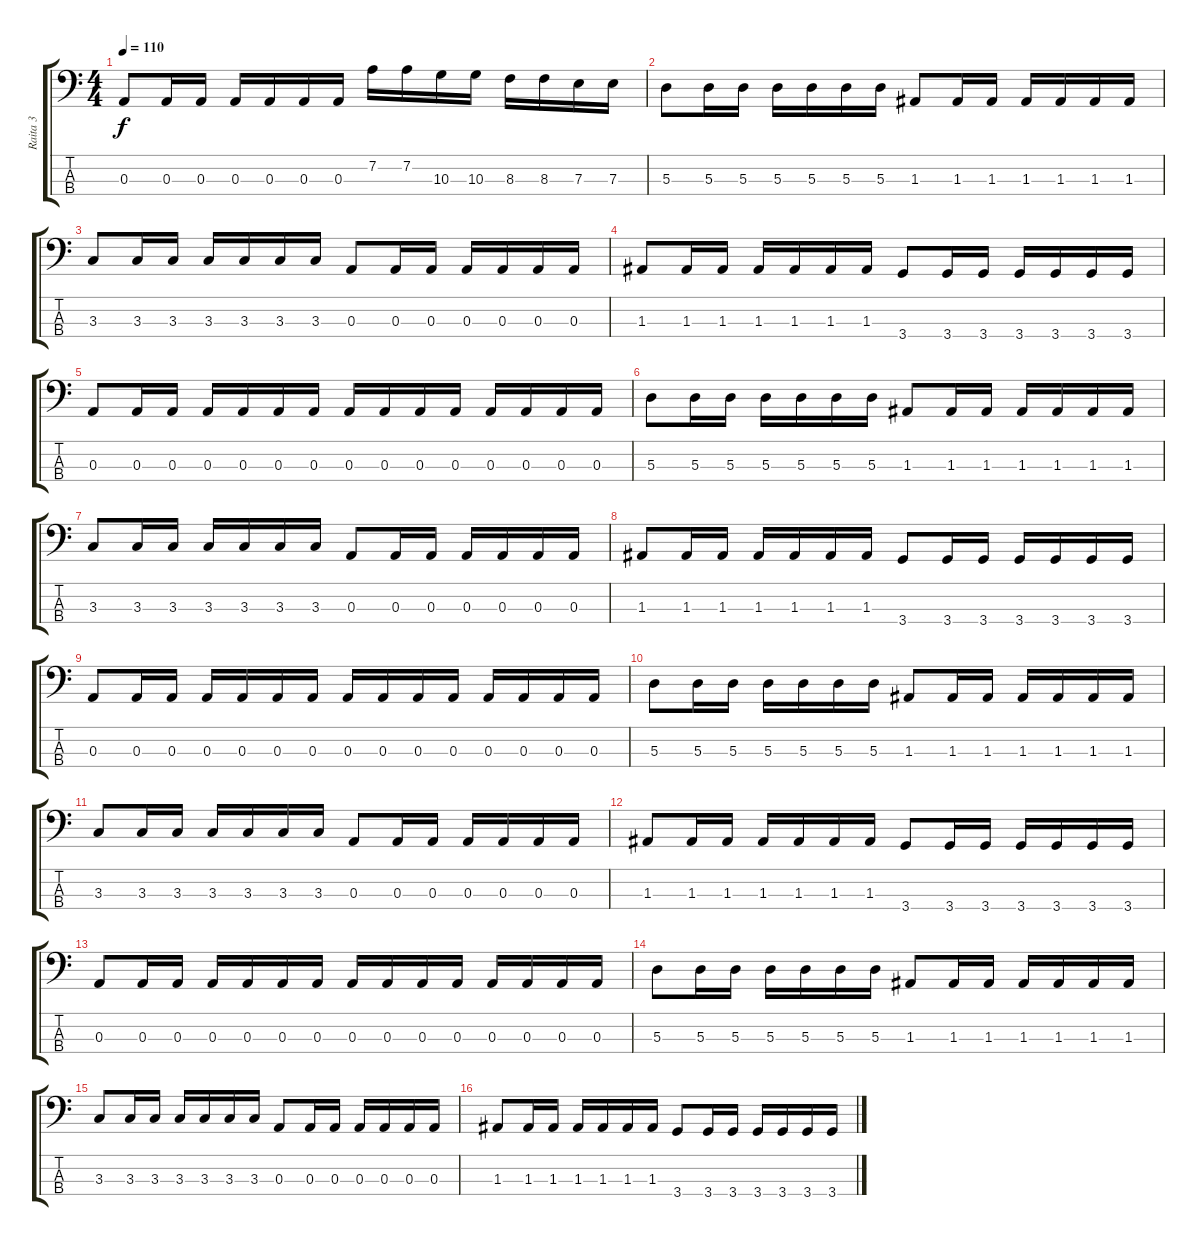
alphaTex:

\track ("Raita 3" "Raita 3") {instrument electricbassfinger}
\staff {score tabs}
\tuning (G2 D2 A1 E1) {hide}
\ts (4 4)
\tempo 110
\clef f4
\ks c
0.3.8{dy f} 0.3.16 0.3.16 0.3.16 0.3.16 0.3.16 0.3.16 7.2.16 7.2.16 10.3.16 10.3.16 8.3.16 8.3.16 7.3.16 7.3.16 |
5.3.8 5.3.16 5.3.16 5.3.16 5.3.16 5.3.16 5.3.16 1.3.8 1.3.16 1.3.16 1.3.16 1.3.16 1.3.16 1.3.16 |
3.3.8 3.3.16 3.3.16 3.3.16 3.3.16 3.3.16 3.3.16 0.3.8 0.3.16 0.3.16 0.3.16 0.3.16 0.3.16 0.3.16 |
1.3.8 1.3.16 1.3.16 1.3.16 1.3.16 1.3.16 1.3.16 3.4.8 3.4.16 3.4.16 3.4.16 3.4.16 3.4.16 3.4.16 |
0.3.8 0.3.16 0.3.16 0.3.16 0.3.16 0.3.16 0.3.16 0.3.16 0.3.16 0.3.16 0.3.16 0.3.16 0.3.16 0.3.16 0.3.16 |
5.3.8 5.3.16 5.3.16 5.3.16 5.3.16 5.3.16 5.3.16 1.3.8 1.3.16 1.3.16 1.3.16 1.3.16 1.3.16 1.3.16 |
3.3.8 3.3.16 3.3.16 3.3.16 3.3.16 3.3.16 3.3.16 0.3.8 0.3.16 0.3.16 0.3.16 0.3.16 0.3.16 0.3.16 |
1.3.8 1.3.16 1.3.16 1.3.16 1.3.16 1.3.16 1.3.16 3.4.8 3.4.16 3.4.16 3.4.16 3.4.16 3.4.16 3.4.16 |
0.3.8 0.3.16 0.3.16 0.3.16 0.3.16 0.3.16 0.3.16 0.3.16 0.3.16 0.3.16 0.3.16 0.3.16 0.3.16 0.3.16 0.3.16 |
5.3.8 5.3.16 5.3.16 5.3.16 5.3.16 5.3.16 5.3.16 1.3.8 1.3.16 1.3.16 1.3.16 1.3.16 1.3.16 1.3.16 |
3.3.8 3.3.16 3.3.16 3.3.16 3.3.16 3.3.16 3.3.16 0.3.8 0.3.16 0.3.16 0.3.16 0.3.16 0.3.16 0.3.16 |
1.3.8 1.3.16 1.3.16 1.3.16 1.3.16 1.3.16 1.3.16 3.4.8 3.4.16 3.4.16 3.4.16 3.4.16 3.4.16 3.4.16 |
0.3.8 0.3.16 0.3.16 0.3.16 0.3.16 0.3.16 0.3.16 0.3.16 0.3.16 0.3.16 0.3.16 0.3.16 0.3.16 0.3.16 0.3.16 |
5.3.8 5.3.16 5.3.16 5.3.16 5.3.16 5.3.16 5.3.16 1.3.8 1.3.16 1.3.16 1.3.16 1.3.16 1.3.16 1.3.16 |
3.3.8 3.3.16 3.3.16 3.3.16 3.3.16 3.3.16 3.3.16 0.3.8 0.3.16 0.3.16 0.3.16 0.3.16 0.3.16 0.3.16 |
1.3.8 1.3.16 1.3.16 1.3.16 1.3.16 1.3.16 1.3.16 3.4.8 3.4.16 3.4.16 3.4.16 3.4.16 3.4.16 3.4.16
